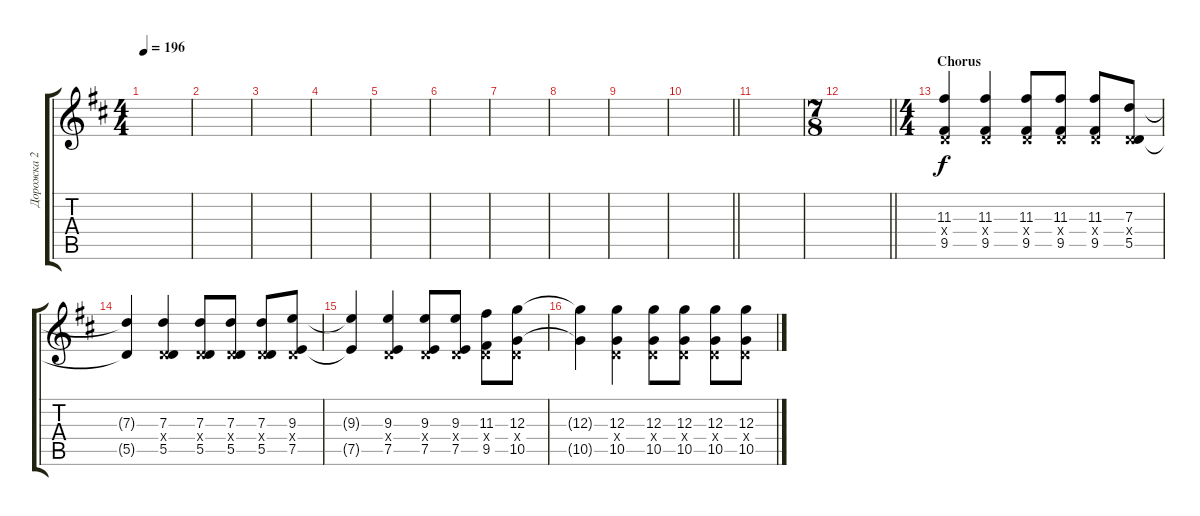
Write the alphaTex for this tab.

\track ("Дорожка 2" "Дорожка 2") {instrument distortionguitar}
\staff {score tabs}
\tuning (E4 B3 G3 D3 A2 D2) {hide}
\ts (4 4)
\tempo 196
\clef g2
\ks d
|
|
|
|
|
|
|
|
|
\barLineRight lightlight
|
|
\ts (7 8)
\barLineRight lightlight
|
\ts (4 4)
\section ("" "Сhorus")
(11.3 0.4{x} 9.5).4 (11.3 0.4{x} 9.5).4 (11.3 0.4{x} 9.5).8 (11.3 0.4{x} 9.5).8 (11.3 0.4{x} 9.5).8 (7.3 0.4{x} 5.5).8 |
(7.3{t} 5.5{t}).4 (7.3 0.4{x} 5.5).4 (7.3 0.4{x} 5.5).8 (7.3 0.4{x} 5.5).8 (7.3 0.4{x} 5.5).8 (9.3 0.4{x} 7.5).8 |
(9.3{t} 7.5{t}).4 (9.3 0.4{x} 7.5).4 (9.3 0.4{x} 7.5).8 (9.3 0.4{x} 7.5).8 (11.3 0.4{x} 9.5).8 (12.3 0.4{x} 10.5).8 |
(12.3{t} 10.5{t}).4 (12.3 0.4{x} 10.5).4 (12.3 0.4{x} 10.5).8 (12.3 0.4{x} 10.5).8 (12.3 0.4{x} 10.5).8 (12.3 0.4{x} 10.5).8
